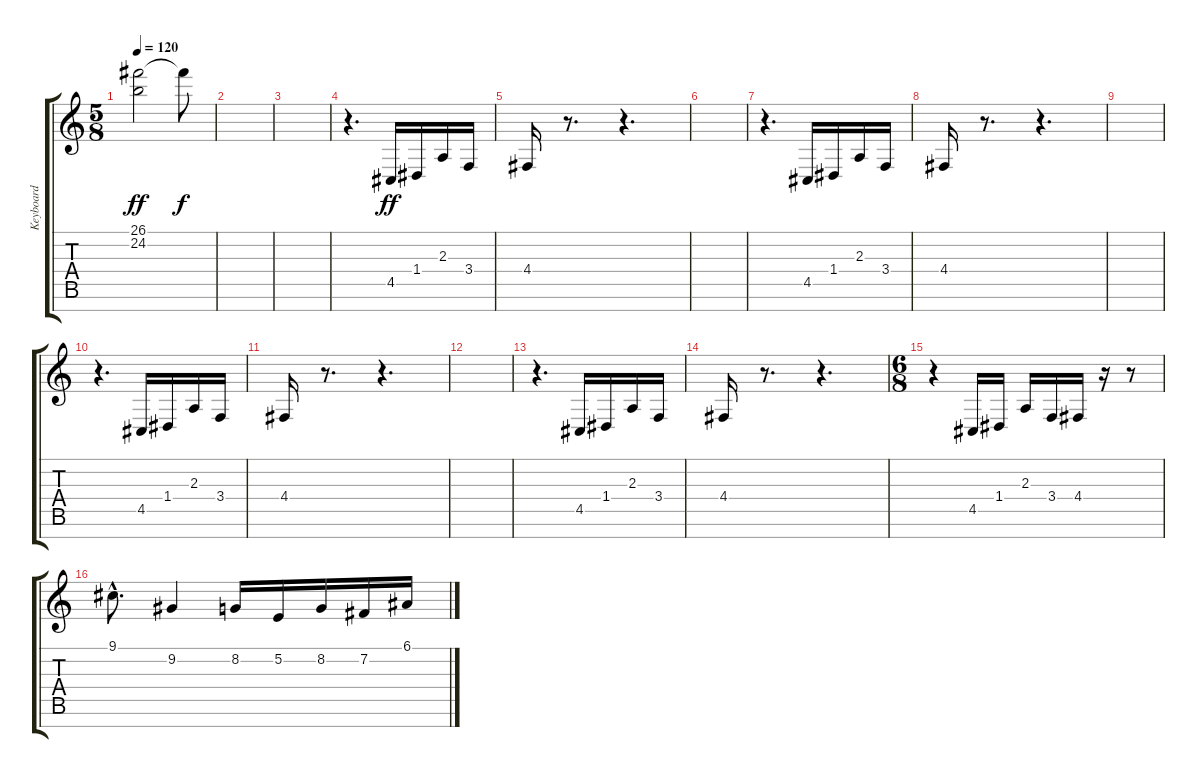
\track ("Keyboard" "Keyboard") {instrument stringensemble1}
\staff {score tabs}
\tuning (E4 B3 G3 D3 A2 E2 B1) {hide}
\ts (5 8)
\tempo 120
\clef g2
\ks c
(26.1 24.2).2{dy ff} 26.1{t}.8{dy f} |
|
|
r.4{d instrument lead2sawtooth} 4.5.16{dy ff} 1.4.16 2.3.16 3.4.16 |
4.4.16 r.8{d} r.4{d} |
|
r.4{d} 4.5.16 1.4.16 2.3.16 3.4.16 |
4.4.16 r.8{d} r.4{d} |
|
r.4{d} 4.5.16 1.4.16 2.3.16 3.4.16 |
4.4.16 r.8{d} r.4{d} |
|
r.4{d} 4.5.16 1.4.16 2.3.16 3.4.16 |
4.4.16 r.8{d} r.4{d} |
\ts (6 8)
r.4 4.5.16 1.4.16 2.3.16 3.4.16 4.4.16 r.16 r.8 |
9.1{hac}.8{d instrument stringensemble1} 9.2.4 8.2.16 5.2.16 8.2.16 7.2.16 6.1.16
